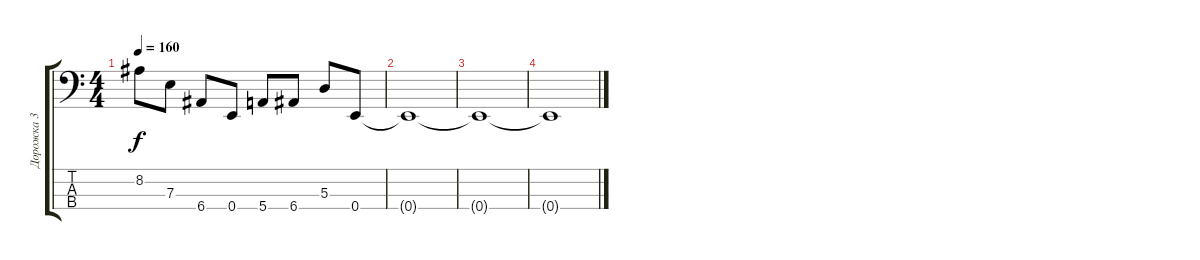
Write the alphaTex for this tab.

\track ("Дорожка 3" "Дорожка 3") {instrument electricbassfinger}
\staff {score tabs}
\tuning (G2 D2 A1 E1) {hide}
\ts (4 4)
\tempo 160
\clef f4
\ks c
8.2.8{dy f} 7.3.8 6.4.8 0.4.8 5.4.8 6.4.8 5.3.8 0.4.8 |
0.4{t}.1 |
0.4{t}.1 |
0.4{t}.1
